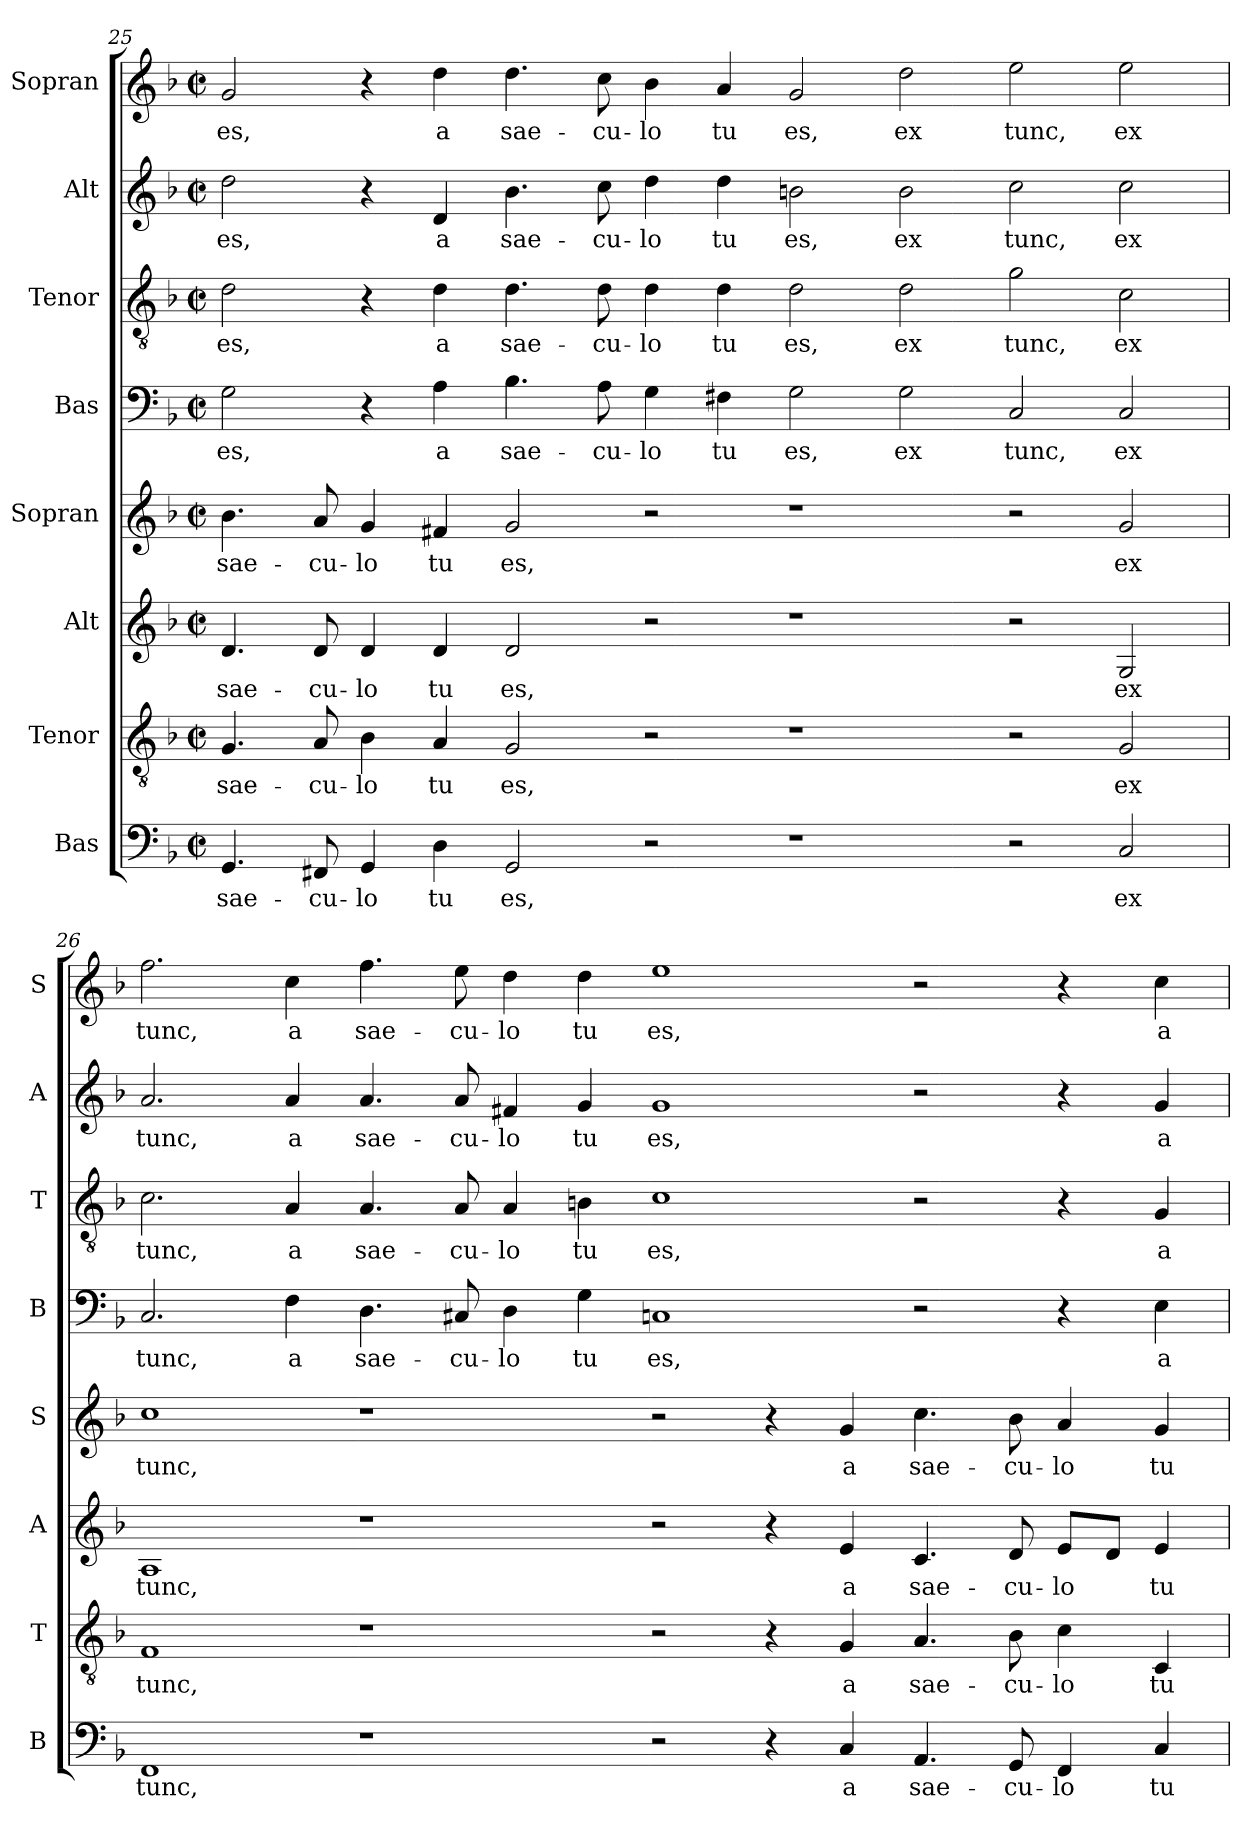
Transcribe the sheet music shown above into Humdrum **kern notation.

**kern	**text	**kern	**text	**kern	**text	**kern	**text	**kern	**text	**kern	**text	**kern	**text	**kern	**text
*part8	*part8	*part7	*part7	*part6	*part6	*part5	*part5	*part4	*part4	*part3	*part3	*part2	*part2	*part1	*part1
*staff8	*staff8	*staff7	*staff7	*staff6	*staff6	*staff5	*staff5	*staff4	*staff4	*staff3	*staff3	*staff2	*staff2	*staff1	*staff1
*I"Bas	*	*I"Tenor	*	*I"Alt	*	*I"Sopran	*	*I"Bas	*	*I"Tenor	*	*I"Alt	*	*I"Sopran	*
*I'B	*	*I'T	*	*I'A	*	*I'S	*	*I'B	*	*I'T	*	*I'A	*	*I'S	*
!!LO:PB:g=z
*clefF4	*	*clefGv2	*	*clefG2	*	*clefG2	*	*clefF4	*	*clefGv2	*	*clefG2	*	*clefG2	*
*k[b-]	*	*k[b-]	*	*k[b-]	*	*k[b-]	*	*k[b-]	*	*k[b-]	*	*k[b-]	*	*k[b-]	*
*F:	*	*F:	*	*F:	*	*F:	*	*F:	*	*F:	*	*F:	*	*F:	*
*M2/2	*	*M2/2	*	*M2/2	*	*M2/2	*	*M2/2	*	*M2/2	*	*M2/2	*	*M2/2	*
*met(c|)	*	*met(c|)	*	*met(c|)	*	*met(c|)	*	*met(c|)	*	*met(c|)	*	*met(c|)	*	*met(c|)	*
=25	=25	=25	=25	=25	=25	=25	=25	=25	=25	=25	=25	=25	=25	=25	=25
!	!LO:LY:b	!	!LO:LY:b	!	!LO:LY:b	!	!LO:LY:b	!	!LO:LY:b	!	!LO:LY:b	!	!LO:LY:b	!	!LO:LY:b
4.GG/	sae-	4.G/	sae-	4.d/	sae-	4.b-\	sae-	2G\	es,	2d\	es,	2dd\	es,	2g/	es,
!	!LO:LY:b	!	!LO:LY:b	!	!LO:LY:b	!	!LO:LY:b	!	!	!	!	!	!	!	!
8FF#X/	-cu-	8A/	-cu-	8d/	-cu-	8a/	-cu-	.	.	.	.	.	.	.	.
!	!LO:LY:b	!	!LO:LY:b	!	!LO:LY:b	!	!LO:LY:b	!	!	!	!	!	!	!	!
4GG/	-lo	4B-\	-lo	4d/	-lo	4g/	-lo	4r	.	4r	.	4r	.	4r	.
!	!LO:LY:b	!	!LO:LY:b	!	!LO:LY:b	!	!LO:LY:b	!	!LO:LY:b	!	!LO:LY:b	!	!LO:LY:b	!	!LO:LY:b
4D\	tu	4A/	tu	4d/	tu	4f#X/	tu	4A\	a	4d\	a	4d/	a	4dd\	a
!	!LO:LY:b	!	!LO:LY:b	!	!LO:LY:b	!	!LO:LY:b	!	!LO:LY:b	!	!LO:LY:b	!	!LO:LY:b	!	!LO:LY:b
2GG/	es,	2G/	es,	2d/	es,	2g/	es,	4.B-\	sae-	4.d\	sae-	4.b-\	sae-	4.dd\	sae-
!	!	!	!	!	!	!	!	!	!LO:LY:b	!	!LO:LY:b	!	!LO:LY:b	!	!LO:LY:b
.	.	.	.	.	.	.	.	8A\	-cu-	8d\	-cu-	8cc\	-cu-	8cc\	-cu-
!	!	!	!	!	!	!	!	!	!LO:LY:b	!	!LO:LY:b	!	!LO:LY:b	!	!LO:LY:b
2r	.	2r	.	2r	.	2r	.	4G\	-lo	4d\	-lo	4dd\	-lo	4b-\	-lo
!	!	!	!	!	!	!	!	!	!LO:LY:b	!	!LO:LY:b	!	!LO:LY:b	!	!LO:LY:b
.	.	.	.	.	.	.	.	4F#X\	tu	4d\	tu	4dd\	tu	4a/	tu
!	!	!	!	!	!	!	!	!	!LO:LY:b	!	!LO:LY:b	!	!LO:LY:b	!	!LO:LY:b
1r	.	1r	.	1r	.	1r	.	2G\	es,	2d\	es,	2bn\	es,	2g/	es,
!	!	!	!	!	!	!	!	!	!LO:LY:b	!	!LO:LY:b	!	!LO:LY:b	!	!LO:LY:b
.	.	.	.	.	.	.	.	2G\	ex	2d\	ex	2b\	ex	2dd\	ex
!	!	!	!	!	!	!	!	!	!LO:LY:b	!	!LO:LY:b	!	!LO:LY:b	!	!LO:LY:b
2r	.	2r	.	2r	.	2r	.	2C/	tunc,	2g\	tunc,	2cc\	tunc,	2ee\	tunc,
!	!LO:LY:b	!	!LO:LY:b	!	!LO:LY:b	!	!LO:LY:b	!	!LO:LY:b	!	!LO:LY:b	!	!LO:LY:b	!	!LO:LY:b
2C/	ex	2G/	ex	2G/	ex	2g/	ex	2C/	ex	2c\	ex	2cc\	ex	2ee\	ex
=26	=26	=26	=26	=26	=26	=26	=26	=26	=26	=26	=26	=26	=26	=26	=26
!	!LO:LY:b	!	!LO:LY:b	!	!LO:LY:b	!	!LO:LY:b	!	!LO:LY:b	!	!LO:LY:b	!	!LO:LY:b	!	!LO:LY:b
1FF	tunc,	1F	tunc,	1A	tunc,	1cc	tunc,	2.C/	tunc,	2.c\	tunc,	2.a/	tunc,	2.ff\	tunc,
!	!	!	!	!	!	!	!	!	!LO:LY:b	!	!LO:LY:b	!	!LO:LY:b	!	!LO:LY:b
.	.	.	.	.	.	.	.	4F\	a	4A/	a	4a/	a	4cc\	a
!	!	!	!	!	!	!	!	!	!LO:LY:b	!	!LO:LY:b	!	!LO:LY:b	!	!LO:LY:b
1r	.	1r	.	1r	.	1r	.	4.D\	sae-	4.A/	sae-	4.a/	sae-	4.ff\	sae-
!	!	!	!	!	!	!	!	!	!LO:LY:b	!	!LO:LY:b	!	!LO:LY:b	!	!LO:LY:b
.	.	.	.	.	.	.	.	8C#X/	-cu-	8A/	-cu-	8a/	-cu-	8ee\	-cu-
!	!	!	!	!	!	!	!	!	!LO:LY:b	!	!LO:LY:b	!	!LO:LY:b	!	!LO:LY:b
.	.	.	.	.	.	.	.	4D\	-lo	4A/	-lo	4f#X/	-lo	4dd\	-lo
!	!	!	!	!	!	!	!	!	!LO:LY:b	!	!LO:LY:b	!	!LO:LY:b	!	!LO:LY:b
.	.	.	.	.	.	.	.	4G\	tu	4Bn\	tu	4g/	tu	4dd\	tu
!	!	!	!	!	!	!	!	!	!LO:LY:b	!	!LO:LY:b	!	!LO:LY:b	!	!LO:LY:b
2r	.	2r	.	2r	.	2r	.	1Cn	es,	1c	es,	1g	es,	1ee	es,
4r	.	4r	.	4r	.	4r	.	.	.	.	.	.	.	.	.
!	!LO:LY:b	!	!LO:LY:b	!	!LO:LY:b	!	!LO:LY:b	!	!	!	!	!	!	!	!
4C/	a	4G/	a	4e/	a	4g/	a	.	.	.	.	.	.	.	.
!	!LO:LY:b	!	!LO:LY:b	!	!LO:LY:b	!	!LO:LY:b	!	!	!	!	!	!	!	!
4.AA/	sae-	4.A/	sae-	4.c/	sae-	4.cc\	sae-	2r	.	2r	.	2r	.	2r	.
!	!LO:LY:b	!	!LO:LY:b	!	!LO:LY:b	!	!LO:LY:b	!	!	!	!	!	!	!	!
8GG/	-cu-	8B-\	-cu-	8d/	-cu-	8b-\	-cu-	.	.	.	.	.	.	.	.
!	!LO:LY:b	!	!LO:LY:b	!	!LO:LY:b	!	!LO:LY:b	!	!	!	!	!	!	!	!
4FF/	-lo	4c\	-lo	8e/L	-lo	4a/	-lo	4r	.	4r	.	4r	.	4r	.
.	.	.	.	8d/J	.	.	.	.	.	.	.	.	.	.	.
!	!LO:LY:b	!	!LO:LY:b	!	!LO:LY:b	!	!LO:LY:b	!	!LO:LY:b	!	!LO:LY:b	!	!LO:LY:b	!	!LO:LY:b
4C/	tu	4C/	tu	4e/	tu	4g/	tu	4E\	a	4G/	a	4g/	a	4cc\	a
=	=	=	=	=	=	=	=	=	=	=	=	=	=	=	=
*-	*-	*-	*-	*-	*-	*-	*-	*-	*-	*-	*-	*-	*-	*-	*-
